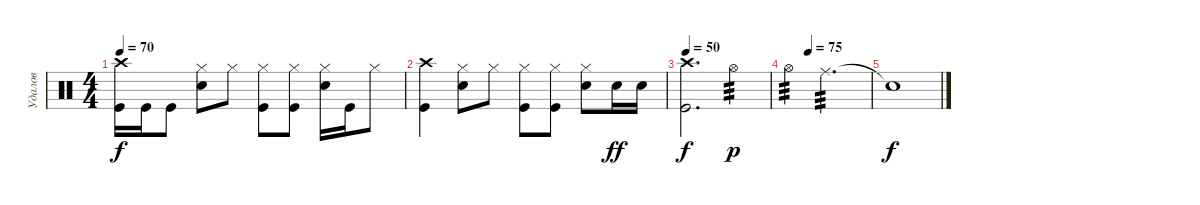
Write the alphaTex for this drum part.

\track ("Удалов" "Удалов") {instrument percussion}
\staff {score}
\articulation defaults
\ts (4 4)
\tempo 70
\clef neutral
\ks c
("Kick (hit)" "Crash high (hit)").16{dy f} "Kick (hit)".16 "Kick (hit)".8 ("Snare (hit) 2" "Hi-Hat (closed)").8 "Hi-Hat (closed)".8 ("Hi-Hat (closed)" "Kick (hit)").8 ("Hi-Hat (closed)" "Kick (hit)").8 ("Hi-Hat (closed)" "Snare (hit) 2").16 "Kick (hit)".16 "Hi-Hat (closed)".8 |
("Kick (hit)" "Crash high (hit)").4 ("Snare (hit) 2" "Hi-Hat (closed)").8 "Hi-Hat (closed)".8 ("Hi-Hat (closed)" "Kick (hit)").8 ("Hi-Hat (closed)" "Kick (hit)").8 ("Hi-Hat (closed)" "Snare (hit) 2").8 "Snare (hit) 2".16{dy ff} "Snare (hit) 2".16 |
\tempo 50
("Kick (hit)" "Crash high (hit)").2{d dy f} "Hi-Hat (open)".4{tp 3 dy p} |
\tempo (75 0.25)
"Hi-Hat (open)".4{tp 3} "Ride (middle)".2{d tp 3} |
"Snare (hit)"{t}.1{dy f}
